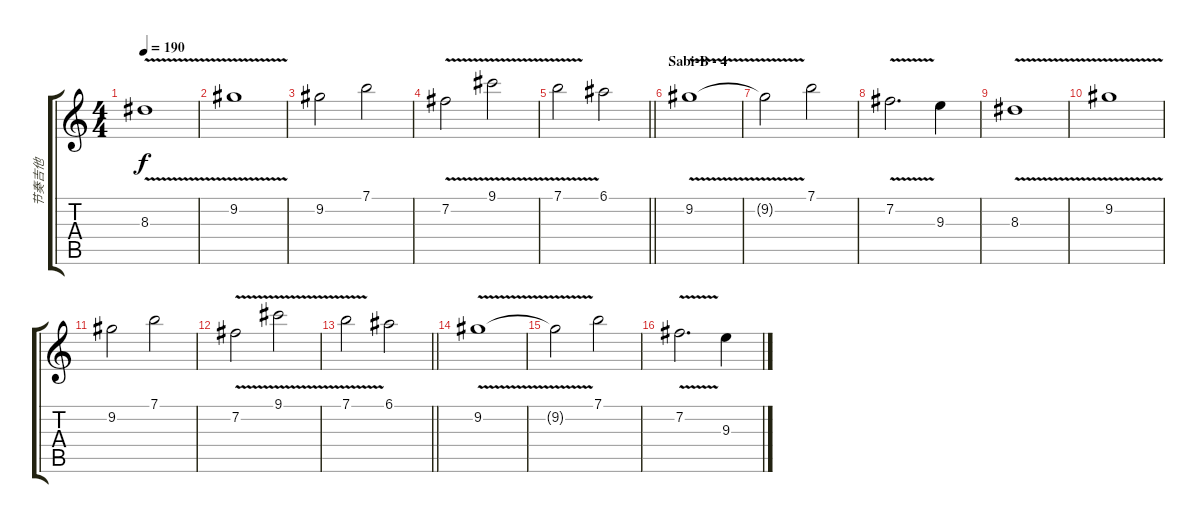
\track ("节奏吉他" "节奏吉他") {instrument distortionguitar}
\staff {score tabs}
\tuning (E4 B3 G3 D3 A2 E2) {hide}
\ts (4 4)
\tempo 190
\clef g2
\ks c
8.3{v}.1{dy f} |
9.2{v}.1 |
9.2.2 7.1.2 |
7.2{v}.2 9.1{v}.2 |
\barLineRight lightlight
7.1{v}.2 6.1.2 |
\section ("" "Sabi-B - 4")
9.2{v}.1 |
9.2{t}.2 7.1.2 |
7.2{v}.2{d} 9.3.4 |
8.3{v}.1 |
9.2{v}.1 |
9.2.2 7.1.2 |
7.2{v}.2 9.1{v}.2 |
\barLineRight lightlight
7.1{v}.2 6.1.2 |
9.2{v}.1 |
9.2{t}.2 7.1.2 |
7.2{v}.2{d} 9.3.4
